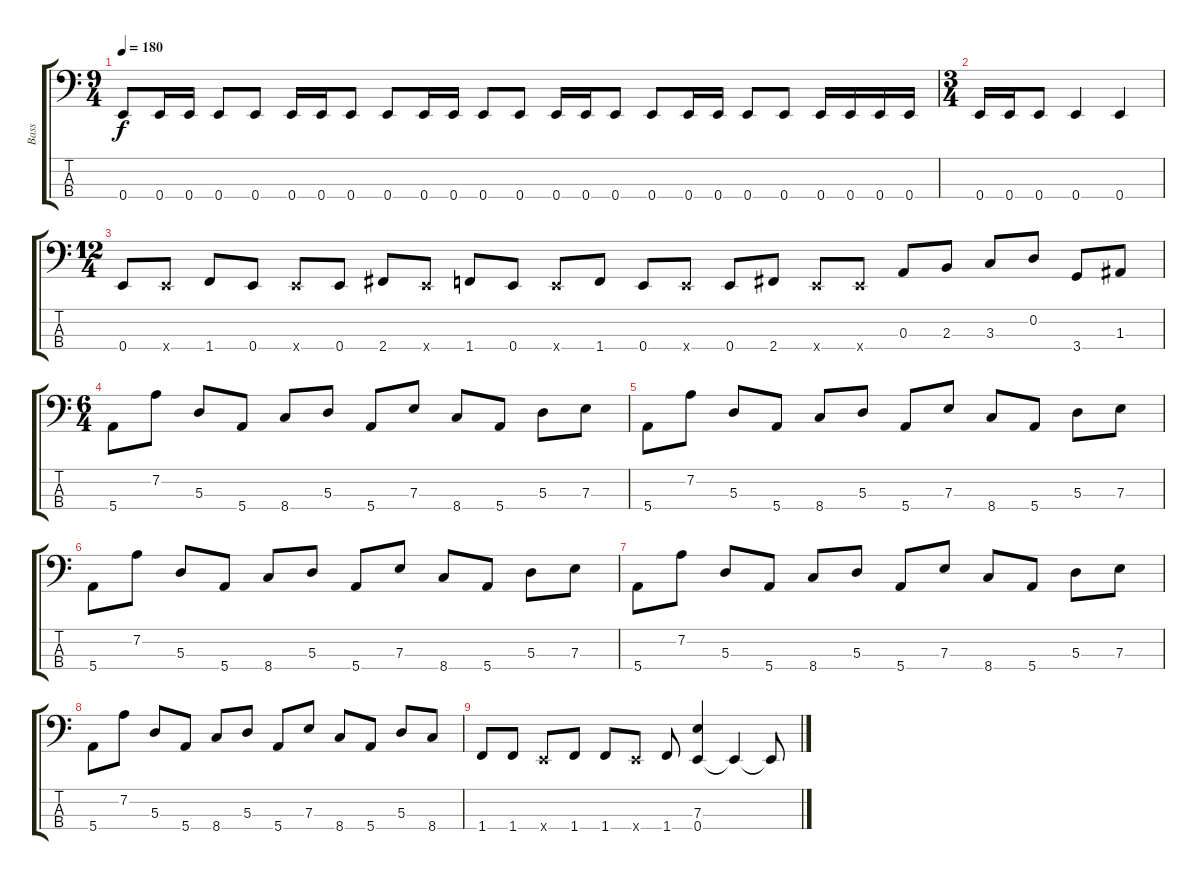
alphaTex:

\track ("Bass" "Bass") {instrument slapbass1}
\staff {score tabs}
\tuning (G2 D2 A1 E1) {hide}
\ts (9 4)
\tempo 180
\clef f4
\ks c
0.4.8{dy f} 0.4.16 0.4.16 0.4.8 0.4.8 0.4.16 0.4.16 0.4.8 0.4.8 0.4.16 0.4.16 0.4.8 0.4.8 0.4.16 0.4.16 0.4.8 0.4.8 0.4.16 0.4.16 0.4.8 0.4.8 0.4.16 0.4.16 0.4.16 0.4.16 |
\ts (3 4)
0.4.16 0.4.16 0.4.8 0.4.4 0.4.4 |
\ts (12 4)
0.4.8 0.4{x}.8 1.4.8 0.4.8 0.4{x}.8 0.4.8 2.4.8 0.4{x}.8 1.4.8 0.4.8 0.4{x}.8 1.4.8 0.4.8 0.4{x}.8 0.4.8 2.4.8 0.4{x}.8 0.4{x}.8 0.3.8 2.3.8 3.3.8 0.2.8 3.4.8 1.3.8 |
\ts (6 4)
5.4.8 7.2.8 5.3.8 5.4.8 8.4.8 5.3.8 5.4.8 7.3.8 8.4.8 5.4.8 5.3.8 7.3.8 |
5.4.8 7.2.8 5.3.8 5.4.8 8.4.8 5.3.8 5.4.8 7.3.8 8.4.8 5.4.8 5.3.8 7.3.8 |
5.4.8 7.2.8 5.3.8 5.4.8 8.4.8 5.3.8 5.4.8 7.3.8 8.4.8 5.4.8 5.3.8 7.3.8 |
5.4.8 7.2.8 5.3.8 5.4.8 8.4.8 5.3.8 5.4.8 7.3.8 8.4.8 5.4.8 5.3.8 7.3.8 |
5.4.8 7.2.8 5.3.8 5.4.8 8.4.8 5.3.8 5.4.8 7.3.8 8.4.8 5.4.8 5.3.8 8.4.8 |
1.4.8 1.4.8 0.4{x}.8 1.4.8 1.4.8 0.4{x}.8 1.4.8 (7.3 0.4).4 0.4{t}.4 0.4{t}.8
